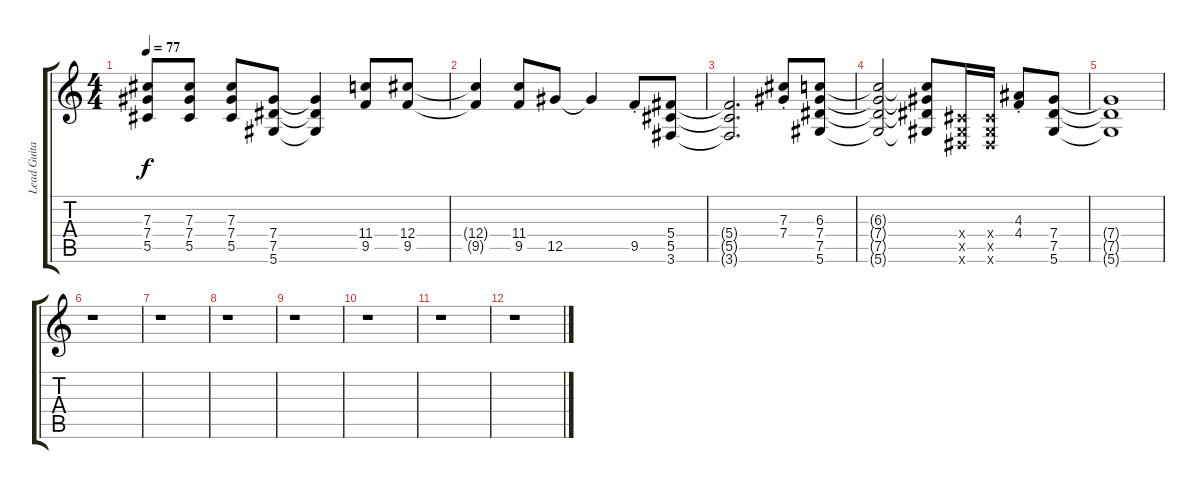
\track ("Lead Guitar" "Lead Guita") {instrument distortionguitar}
\staff {score tabs}
\tuning (Eb4 Bb3 Gb3 Db3 Ab2 Eb2) {hide}
\ts (4 4)
\tempo 77
\clef g2
\ks c
(7.3 7.4 5.5).8{dy f} (7.3 7.4 5.5).8 (7.3 7.4 5.5).8 (7.4 7.5 5.6).8 (7.4{t} 7.5{t} 5.6{t}).4 (11.4 9.5).8 (12.4 9.5).8 |
(12.4{t} 9.5{t}).4 (11.4 9.5).8 12.5.8 12.5{t}.4 9.5{st}.8 (5.4 5.5 3.6).8 |
(5.4{t} 5.5{t} 3.6{t}).2{d} (7.3{st} 7.4{st}).8 (6.3 7.4 7.5 5.6).8 |
(6.3{t} 7.4{t} 7.5{t} 5.6{t}).2 (6.3{t} 7.4{t} 7.5{t} 5.6{t}).8 (0.4{x} 0.5{x} 0.6{x}).16 (0.4{x} 0.5{x} 0.6{x}).16 (4.3{st} 4.4{st}).8 (7.4 7.5 5.6).8 |
(7.4{t} 7.5{t} 5.6{t}).1 |
r.1 |
r.1 |
r.1 |
r.1 |
r.1 |
r.1 |
r.1
